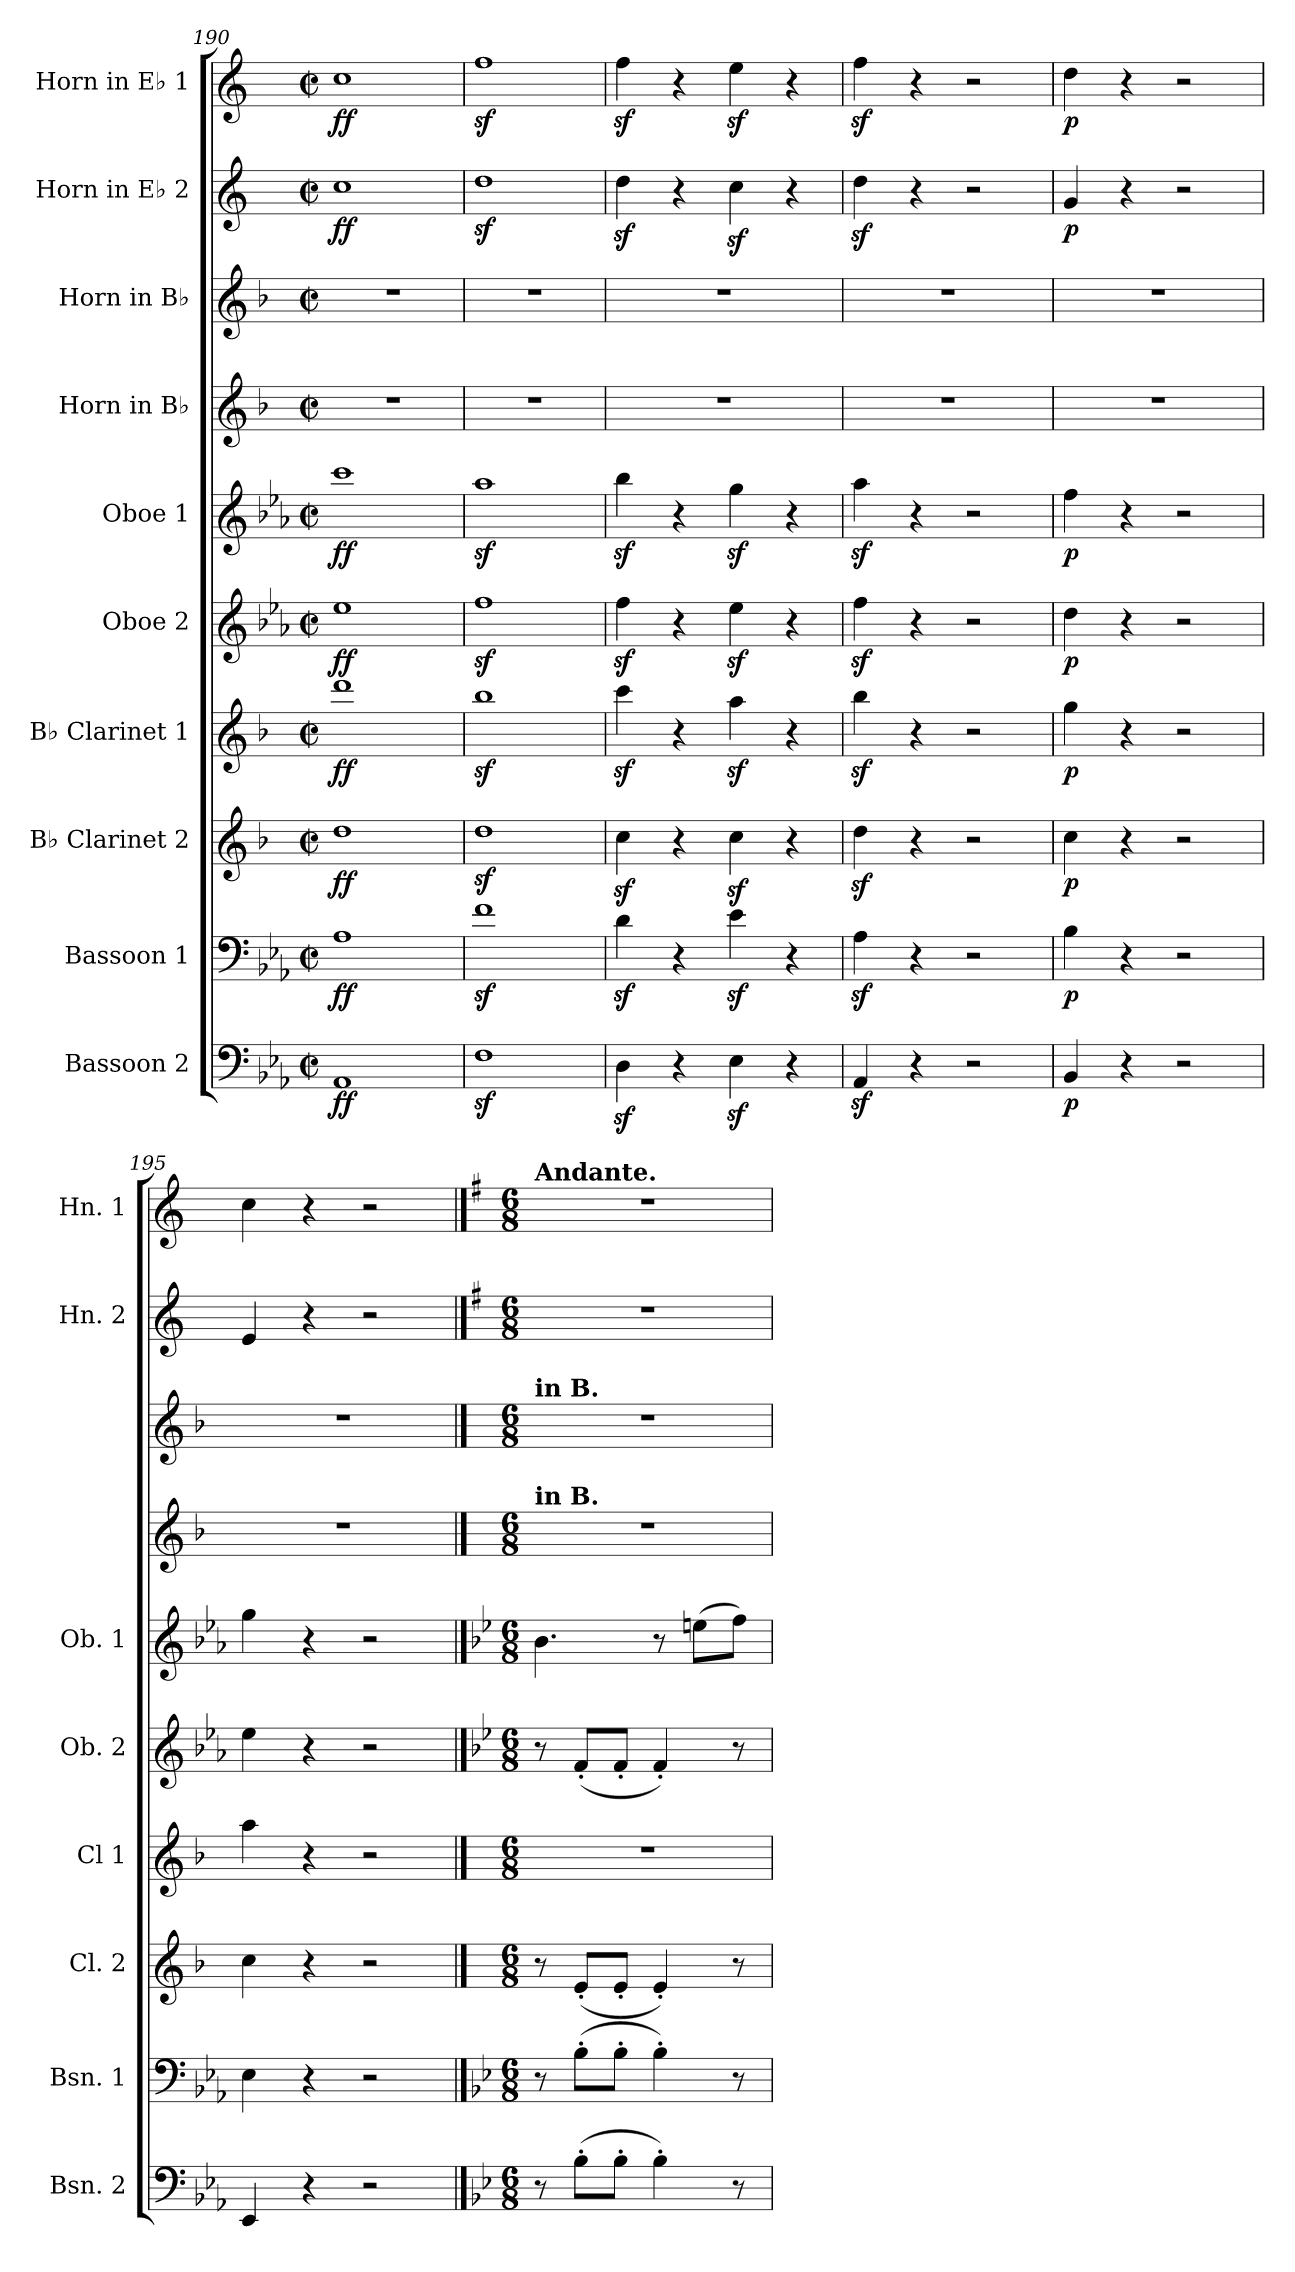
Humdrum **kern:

**kern	**dynam	**kern	**dynam	**kern	**dynam	**kern	**dynam	**kern	**dynam	**kern	**dynam	**kern	**kern	**kern	**dynam	**kern	**dynam
*part10	*part10	*part9	*part9	*part8	*part8	*part7	*part7	*part6	*part6	*part5	*part5	*part4	*part3	*part2	*part2	*part1	*part1
*staff10	*staff10	*staff9	*staff9	*staff8	*staff8	*staff7	*staff7	*staff6	*staff6	*staff5	*staff5	*staff4	*staff3	*staff2	*staff2	*staff1	*staff1
*I"Bassoon 2	*	*I"Bassoon 1	*	*I"B♭ Clarinet 2	*	*I"B♭ Clarinet 1	*	*I"Oboe 2	*	*I"Oboe 1	*	*I"Horn in B♭	*I"Horn in B♭	*I"Horn in E♭ 2	*	*I"Horn in E♭ 1	*
*I'Bsn. 2	*	*I'Bsn. 1	*	*I'Cl. 2	*	*I'Cl 1	*	*I'Ob. 2	*	*I'Ob. 1	*	*	*	*I'Hn. 2	*	*I'Hn. 1	*
*clefF4	*	*clefF4	*	*clefG2	*	*clefG2	*	*clefG2	*	*clefG2	*	*clefG2	*clefG2	*clefG2	*	*clefG2	*
*	*	*	*	*ITrd1c2	*	*ITrd1c2	*	*	*	*	*	*ITrd1c2	*ITrd1c2	*ITrd5c9	*	*ITrd5c9	*
*k[b-e-a-]	*	*k[b-e-a-]	*	*k[b-e-a-]	*	*k[b-e-a-]	*	*k[b-e-a-]	*	*k[b-e-a-]	*	*k[b-e-a-]	*k[b-e-a-]	*k[b-e-a-]	*	*k[b-e-a-]	*
*M2/2	*	*M2/2	*	*M2/2	*	*M2/2	*	*M2/2	*	*M2/2	*	*M2/2	*M2/2	*M2/2	*	*M2/2	*
*met(c|)	*	*met(c|)	*	*met(c|)	*	*met(c|)	*	*met(c|)	*	*met(c|)	*	*met(c|)	*met(c|)	*met(c|)	*	*met(c|)	*
=190	=190	=190	=190	=190	=190	=190	=190	=190	=190	=190	=190	=190	=190	=190	=190	=190	=190
!	!LO:DY:b	!	!LO:DY:b	!	!LO:DY:b	!	!LO:DY:b	!	!LO:DY:b	!	!LO:DY:b	!	!	!	!LO:DY:b	!	!LO:DY:b
1AA-	ff	1A-	ff	1cc	ff	1ccc	ff	1ee-	ff	1ccc	ff	1r	1r	1e-	ff	1e-	ff
=191	=191	=191	=191	=191	=191	=191	=191	=191	=191	=191	=191	=191	=191	=191	=191	=191	=191
1Fz<	.	1fz<	.	1ccz<	.	1aa-z<	.	1ffz<	.	1aa-z<	.	1r	1r	1fz<	.	1a-z<	.
=192	=192	=192	=192	=192	=192	=192	=192	=192	=192	=192	=192	=192	=192	=192	=192	=192	=192
4Dz<\	.	4dz<\	.	4b-z<\	.	4bb-z<\	.	4ffz<\	.	4bb-z<\	.	1r	1r	4fz<\	.	4a-z<\	.
4r	.	4r	.	4r	.	4r	.	4r	.	4r	.	.	.	4r	.	4r	.
4E-z<\	.	4e-z<\	.	4b-z<\	.	4ggz<\	.	4ee-z<\	.	4ggz<\	.	.	.	4e-z<\	.	4gz<\	.
4r	.	4r	.	4r	.	4r	.	4r	.	4r	.	.	.	4r	.	4r	.
=193	=193	=193	=193	=193	=193	=193	=193	=193	=193	=193	=193	=193	=193	=193	=193	=193	=193
4AA-z</	.	4A-z<\	.	4ccz<\	.	4aa-z<\	.	4ffz<\	.	4aa-z<\	.	1r	1r	4fz<\	.	4a-z<\	.
4r	.	4r	.	4r	.	4r	.	4r	.	4r	.	.	.	4r	.	4r	.
2r	.	2r	.	2r	.	2r	.	2r	.	2r	.	.	.	2r	.	2r	.
!!LO:PB:g=z
=194	=194	=194	=194	=194	=194	=194	=194	=194	=194	=194	=194	=194	=194	=194	=194	=194	=194
!	!LO:DY:b	!	!LO:DY:b	!	!LO:DY:b	!	!LO:DY:b	!	!LO:DY:b	!	!LO:DY:b	!	!	!	!LO:DY:b	!	!LO:DY:b
4BB-/	p	4B-\	p	4b-\	p	4ff\	p	4dd\	p	4ff\	p	1r	1r	4B-/	p	4f\	p
4r	.	4r	.	4r	.	4r	.	4r	.	4r	.	.	.	4r	.	4r	.
2r	.	2r	.	2r	.	2r	.	2r	.	2r	.	.	.	2r	.	2r	.
=195	=195	=195	=195	=195	=195	=195	=195	=195	=195	=195	=195	=195	=195	=195	=195	=195	=195
4EE-/	.	4E-\	.	4b-\	.	4gg\	.	4ee-\	.	4gg\	.	1r	1r	4G/	.	4e-\	.
4r	.	4r	.	4r	.	4r	.	4r	.	4r	.	.	.	4r	.	4r	.
2r	.	2r	.	2r	.	2r	.	2r	.	2r	.	.	.	2r	.	2r	.
!!LO:PB:g=z
==1	==1	==1	==1	==1	==1	==1	==1	==1	==1	==1	==1	==1	==1	==1	==1	==1	==1
*k[b-e-]	*	*k[b-e-]	*	*k[b-e-]	*	*k[b-e-]	*	*k[b-e-]	*	*k[b-e-]	*	*k[b-e-]	*k[b-e-]	*k[b-e-]	*	*k[b-e-]	*
*M6/8	*	*M6/8	*	*M6/8	*	*M6/8	*	*M6/8	*	*M6/8	*	*M6/8	*M6/8	*M6/8	*	*M6/8	*
*	*	*	*	*	*	*	*	*	*	*	*	*	*	*	*	*MM138	*
!	!	!	!	!	!	!	!	!	!	!	!	!	!	!	!	!LO:TX:a:B:t=Andante.	!
!	!	!	!	!	!	!	!	!	!	!	!	!	!LO:TX:a:B:t=in B.	!	!	!	!
!	!	!	!	!	!	!	!	!	!	!	!	!LO:TX:a:B:t=in B.	!	!	!	!	!
!	!	!	!	!	!	!	!	!	!	!	!LO:DY:b	!	!	!	!	!	!
!	!	!	!	!	!	!	!	!	!	!	!LO:DY:n=1:b	!	!	!	!	!	!
8r	.	8r	.	8r	.	2.r	.	8r	.	4.b-\	p other-dynamics	2.r	2.r	2.r	.	2.r	.
!	!LO:DY:b	!	!	!	!	!	!	!	!	!	!	!	!	!	!	!	!
!	!LO:DY:n=1:b	!	!LO:DY:b	!	!	!	!	!	!	!	!	!	!	!	!	!	!
!	!	!	!LO:DY:n=1:b	!	!LO:DY:b	!	!	!	!	!	!	!	!	!	!	!	!
!	!	!	!	!	!LO:DY:n=1:b	!	!	!	!LO:DY:b	!	!	!	!	!	!	!	!
!	!	!	!	!	!	!	!	!	!LO:DY:n=1:b	!	!	!	!	!	!	!	!
(>8B-'\L	p other-dynamics	(>8B-'\L	p other-dynamics	(<8d'/L	p other-dynamics	.	.	(<8f'/L	p other-dynamics	.	.	.	.	.	.	.	.
8B-'\J	.	8B-'\J	.	8d'/J	.	.	.	8f'/J	.	.	.	.	.	.	.	.	.
4B-'\)	.	4B-'\)	.	4d'/)	.	.	.	4f'/)	.	8r	.	.	.	.	.	.	.
.	.	.	.	.	.	.	.	.	.	(>8een\L	.	.	.	.	.	.	.
8r	.	8r	.	8r	.	.	.	8r	.	8ff\J)	.	.	.	.	.	.	.
=	=	=	=	=	=	=	=	=	=	=	=	=	=	=	=	=	=
*-	*-	*-	*-	*-	*-	*-	*-	*-	*-	*-	*-	*-	*-	*-	*-	*-	*-
